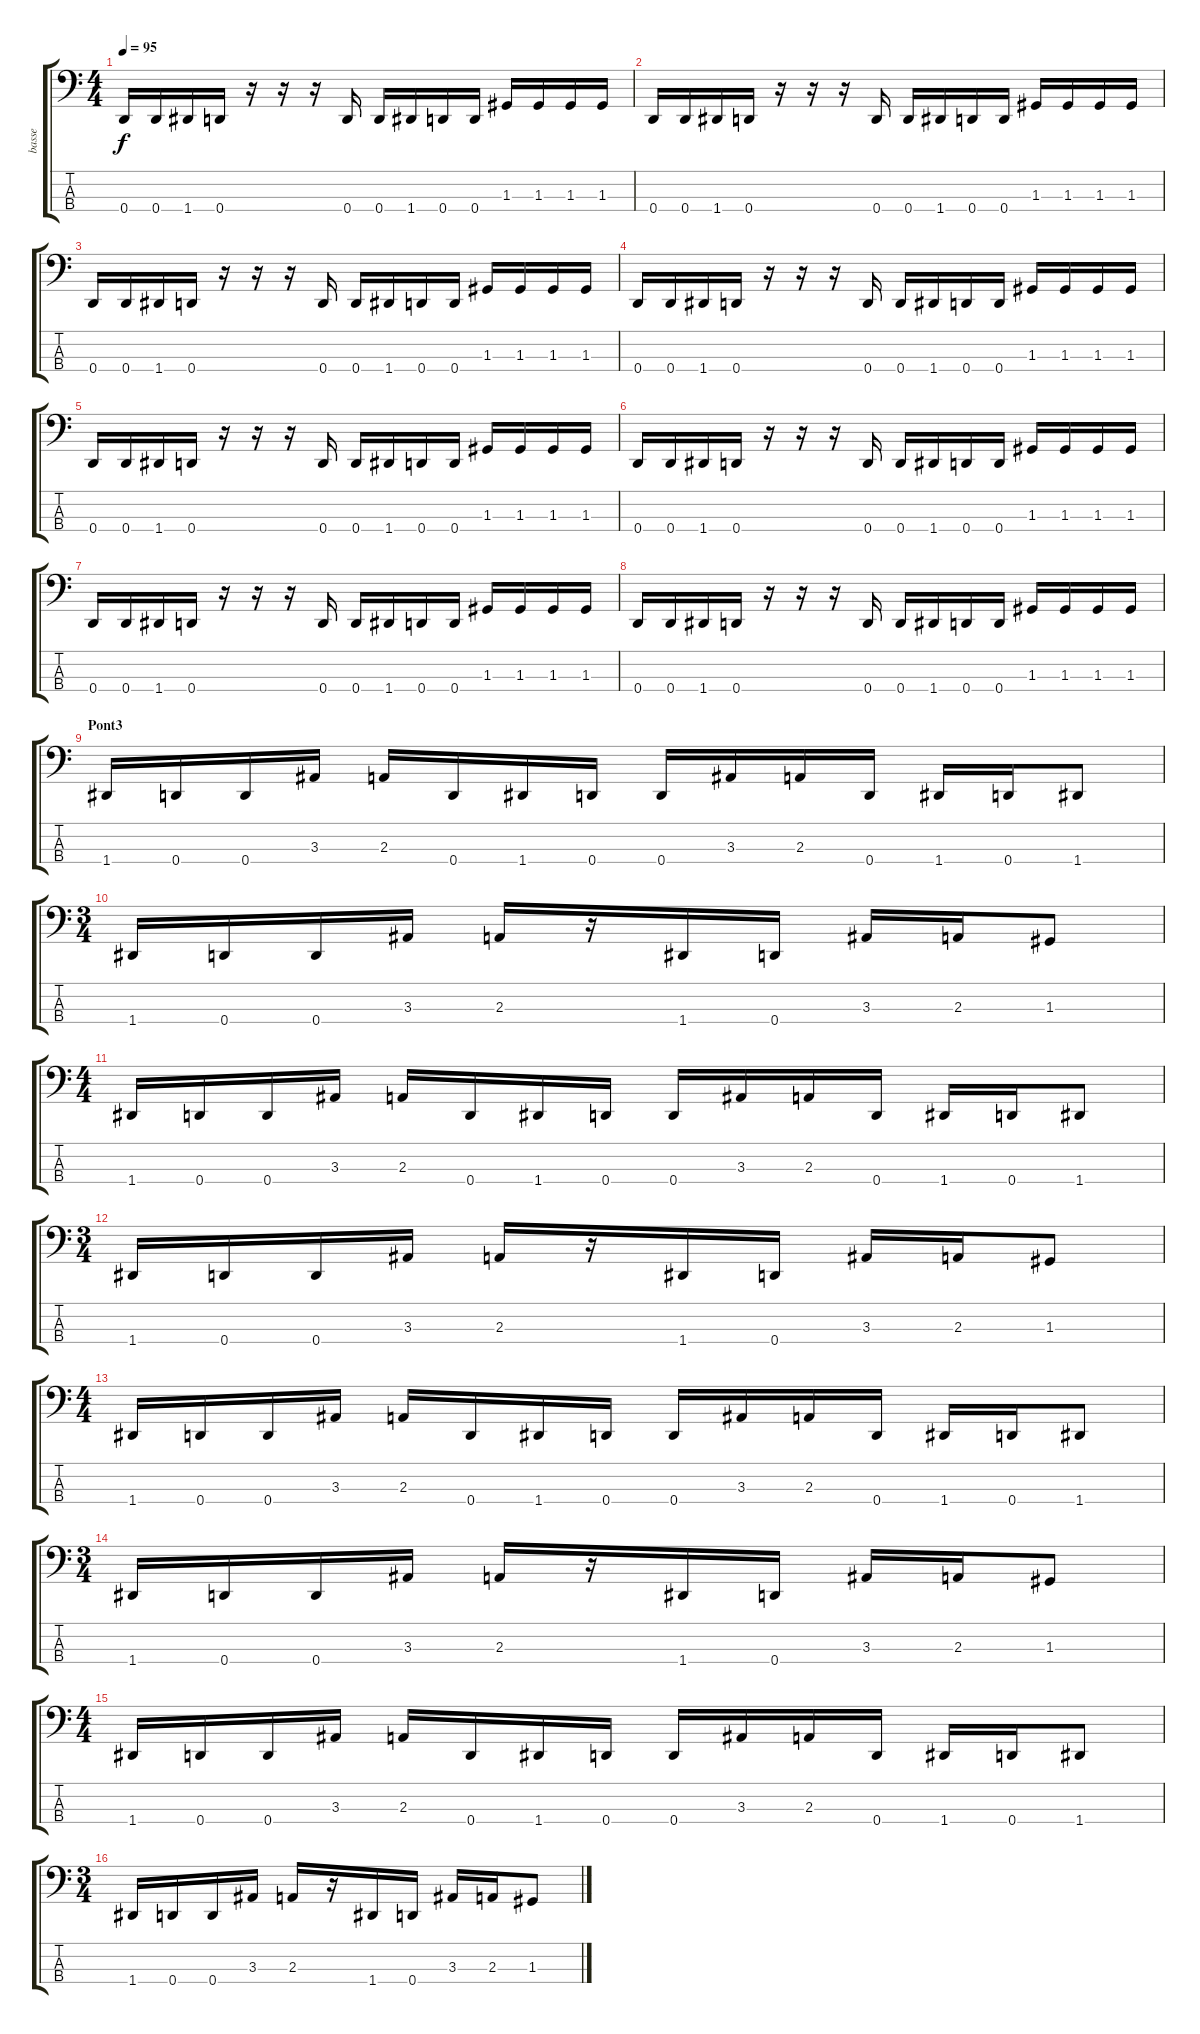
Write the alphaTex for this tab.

\track ("basse" "basse") {instrument electricbasspick}
\staff {score tabs}
\tuning (F2 C2 G1 D1) {hide}
\ts (4 4)
\tempo 95
\clef f4
\ks c
0.4.16{dy f} 0.4.16 1.4.16 0.4.16 r.16 r.16 r.16 0.4.16 0.4.16 1.4.16 0.4.16 0.4.16 1.3.16 1.3.16 1.3.16 1.3.16 |
0.4.16 0.4.16 1.4.16 0.4.16 r.16 r.16 r.16 0.4.16 0.4.16 1.4.16 0.4.16 0.4.16 1.3.16 1.3.16 1.3.16 1.3.16 |
0.4.16 0.4.16 1.4.16 0.4.16 r.16 r.16 r.16 0.4.16 0.4.16 1.4.16 0.4.16 0.4.16 1.3.16 1.3.16 1.3.16 1.3.16 |
0.4.16 0.4.16 1.4.16 0.4.16 r.16 r.16 r.16 0.4.16 0.4.16 1.4.16 0.4.16 0.4.16 1.3.16 1.3.16 1.3.16 1.3.16 |
0.4.16 0.4.16 1.4.16 0.4.16 r.16 r.16 r.16 0.4.16 0.4.16 1.4.16 0.4.16 0.4.16 1.3.16 1.3.16 1.3.16 1.3.16 |
0.4.16 0.4.16 1.4.16 0.4.16 r.16 r.16 r.16 0.4.16 0.4.16 1.4.16 0.4.16 0.4.16 1.3.16 1.3.16 1.3.16 1.3.16 |
0.4.16 0.4.16 1.4.16 0.4.16 r.16 r.16 r.16 0.4.16 0.4.16 1.4.16 0.4.16 0.4.16 1.3.16 1.3.16 1.3.16 1.3.16 |
0.4.16 0.4.16 1.4.16 0.4.16 r.16 r.16 r.16 0.4.16 0.4.16 1.4.16 0.4.16 0.4.16 1.3.16 1.3.16 1.3.16 1.3.16 |
\section ("" "Pont3")
1.4.16 0.4.16 0.4.16 3.3.16 2.3.16 0.4.16 1.4.16 0.4.16 0.4.16 3.3.16 2.3.16 0.4.16 1.4.16 0.4.16 1.4.8 |
\ts (3 4)
1.4.16 0.4.16 0.4.16 3.3.16 2.3.16 r.16 1.4.16 0.4.16 3.3.16 2.3.16 1.3.8 |
\ts (4 4)
1.4.16 0.4.16 0.4.16 3.3.16 2.3.16 0.4.16 1.4.16 0.4.16 0.4.16 3.3.16 2.3.16 0.4.16 1.4.16 0.4.16 1.4.8 |
\ts (3 4)
1.4.16 0.4.16 0.4.16 3.3.16 2.3.16 r.16 1.4.16 0.4.16 3.3.16 2.3.16 1.3.8 |
\ts (4 4)
1.4.16 0.4.16 0.4.16 3.3.16 2.3.16 0.4.16 1.4.16 0.4.16 0.4.16 3.3.16 2.3.16 0.4.16 1.4.16 0.4.16 1.4.8 |
\ts (3 4)
1.4.16 0.4.16 0.4.16 3.3.16 2.3.16 r.16 1.4.16 0.4.16 3.3.16 2.3.16 1.3.8 |
\ts (4 4)
1.4.16 0.4.16 0.4.16 3.3.16 2.3.16 0.4.16 1.4.16 0.4.16 0.4.16 3.3.16 2.3.16 0.4.16 1.4.16 0.4.16 1.4.8 |
\ts (3 4)
1.4.16 0.4.16 0.4.16 3.3.16 2.3.16 r.16 1.4.16 0.4.16 3.3.16 2.3.16 1.3.8
